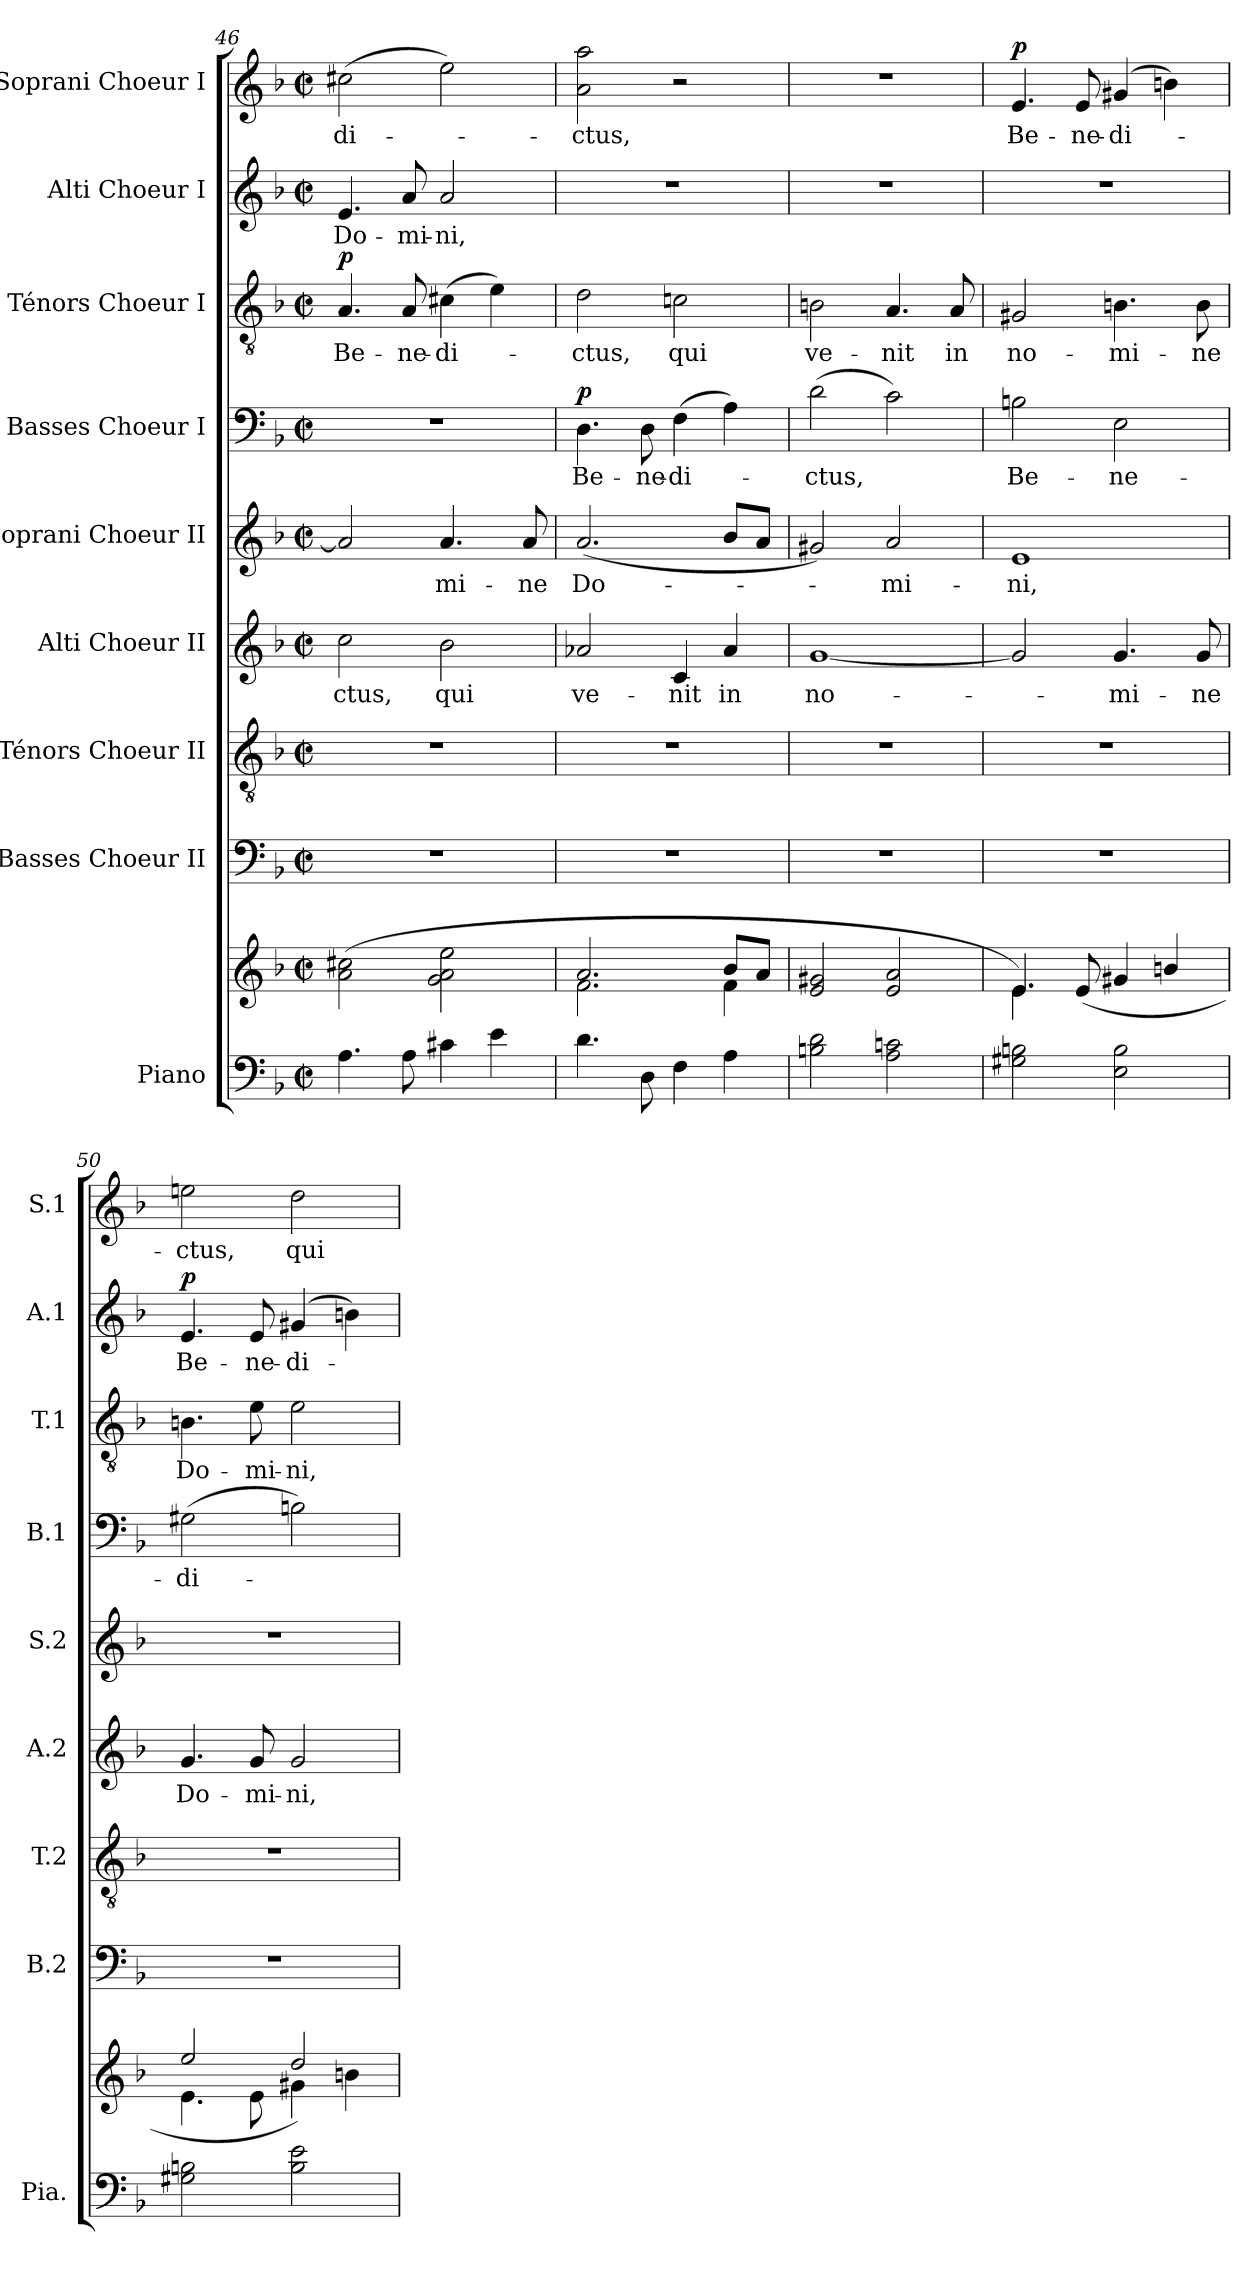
**kern	**kern	**kern	**kern	**kern	**text	**kern	**text	**kern	**text	**dynam	**kern	**text	**dynam	**kern	**text	**dynam	**kern	**text	**dynam
*part9	*part9	*part8	*part7	*part6	*part6	*part5	*part5	*part4	*part4	*part4	*part3	*part3	*part3	*part2	*part2	*part2	*part1	*part1	*part1
*staff10	*staff9	*staff8	*staff7	*staff6	*staff6	*staff5	*staff5	*staff4	*staff4	*staff4	*staff3	*staff3	*staff3	*staff2	*staff2	*staff2	*staff1	*staff1	*staff1
*I"Piano	*	*I"Basses Choeur II	*I"Ténors Choeur II	*I"Alti Choeur II	*	*I"Soprani Choeur II	*	*I"Basses Choeur I	*	*	*I"Ténors Choeur I	*	*	*I"Alti Choeur I	*	*	*I"Soprani Choeur I	*	*
*I'Pia.	*	*I'B.2	*I'T.2	*I'A.2	*	*I'S.2	*	*I'B.1	*	*	*I'T.1	*	*	*I'A.1	*	*	*I'S.1	*	*
*clefF4	*clefG2	*clefF4	*clefGv2	*clefG2	*	*clefG2	*	*clefF4	*	*	*clefGv2	*	*	*clefG2	*	*	*clefG2	*	*
*	*	*	*	*ITrd2c3	*	*	*	*	*	*	*	*	*	*	*	*	*	*	*
*k[b-]	*k[b-]	*k[b-]	*k[b-]	*k[f#c#]	*	*k[b-]	*	*k[b-]	*	*	*k[b-]	*	*	*k[b-]	*	*	*k[b-]	*	*
*M2/2	*M2/2	*M2/2	*M2/2	*M2/2	*	*M2/2	*	*M2/2	*	*	*M2/2	*	*	*M2/2	*	*	*M2/2	*	*
*met(c|)	*met(c|)	*met(c|)	*met(c|)	*met(c|)	*	*met(c|)	*	*met(c|)	*	*	*met(c|)	*	*	*met(c|)	*	*	*met(c|)	*	*
=46	=46	=46	=46	=46	=46	=46	=46	=46	=46	=46	=46	=46	=46	=46	=46	=46	=46	=46	=46
!	!	!	!	!	!	!	!	!	!	!	!	!	!LO:DY:a	!	!	!	!	!	!
4.A\	(2a\ 2cc#X\	1r	1r	2ai\	-ctus,	2a/]	.	1r	.	.	4.A/	Be-	p	4.ei/	Do-	.	(2cc#X\	-di-	.
8A\	.	.	.	.	.	.	.	.	.	.	8A/	-ne-	.	8ai/	-mi-	.	.	.	.
4c#X\	2g\ 2a\ 2ee\	.	.	2gi\	qui	4.a/	mi-	.	.	.	(4c#X\	-di-	.	2ai/	-ni,	.	2ee\)	.	.
4e\	.	.	.	.	.	.	.	.	.	.	4e\)	.	.	.	.	.	.	.	.
.	.	.	.	.	.	8a/	-ne	.	.	.	.	.	.	.	.	.	.	.	.
=47	=47	=47	=47	=47	=47	=47	=47	=47	=47	=47	=47	=47	=47	=47	=47	=47	=47	=47	=47
*	*^	*	*	*	*	*	*	*	*	*	*	*	*	*	*	*	*	*	*
!	!	!	!	!	!	!	!	!	!	!	!LO:DY:a	!	!	!	!	!	!	!	!	!
4.d\	2.a/	2.f\	1r	1r	2fni/	ve-	(2.a/	Do-	4.D\	Be-	p	2d\	-ctus,	.	1r	.	.	2a\ 2aa\	-ctus,	.
8D\	.	.	.	.	.	.	.	.	8D\	-ne-	.	.	.	.	.	.	.	.	.	.
4F\	.	.	.	.	4Ai/	-nit	.	.	(4F\	-di-	.	2cn\	qui	.	.	.	.	2r	.	.
4A\	8b-/L	4f\	.	.	4fi/	in	8b-/L	.	4A\)	.	.	.	.	.	.	.	.	.	.	.
.	8a/J	.	.	.	.	.	8a/J	.	.	.	.	.	.	.	.	.	.	.	.	.
*	*v	*v	*	*	*	*	*	*	*	*	*	*	*	*	*	*	*	*	*	*
=48	=48	=48	=48	=48	=48	=48	=48	=48	=48	=48	=48	=48	=48	=48	=48	=48	=48	=48	=48
2Bn\ 2d\	2e/ 2g#X/	1r	1r	[1ei	no-	2g#X/)	.	(2d\	-ctus,	.	2Bn\	ve-	.	1r	.	.	1r	.	.
2A\ 2cn\	2e/ 2a/	.	.	.	.	2a/	-mi-	2c\)	.	.	4.A/	-nit	.	.	.	.	.	.	.
.	.	.	.	.	.	.	.	.	.	.	8A/	in	.	.	.	.	.	.	.
!!LO:PB:g=z
=49	=49	=49	=49	=49	=49	=49	=49	=49	=49	=49	=49	=49	=49	=49	=49	=49	=49	=49	=49
*	*^	*	*	*	*	*	*	*	*	*	*	*	*	*	*	*	*	*	*
!	!	!	!	!	!	!	!	!	!	!	!	!	!	!	!	!	!	!	!	!LO:DY:a
2G#X\ 2Bn\	4.e/)	4.e\	1r	1r	2ei/]	.	1e	-ni,	2Bn\	Be-	.	2G#X/	no-	.	1r	.	.	4.e/	Be-	p
.	(8e/	2ryy	.	.	.	.	.	.	.	.	.	.	.	.	.	.	.	8e/	-ne-	.
2E\ 2B\	4g#X/	.	.	.	4.ei/	-mi-	.	.	2E\	-ne-	.	4.Bn\	-mi-	.	.	.	.	(4g#X/	-di-	.
.	4bn/	.	.	.	.	.	.	.	.	.	.	.	.	.	.	.	.	4bn\)	.	.
.	.	8ryy	.	.	8ei/	-ne	.	.	.	.	.	8B\	-ne	.	.	.	.	.	.	.
=50	=50	=50	=50	=50	=50	=50	=50	=50	=50	=50	=50	=50	=50	=50	=50	=50	=50	=50	=50	=50
!	!	!	!	!	!	!	!	!	!	!	!	!	!	!	!	!	!LO:DY:a	!	!	!
2G#X\ 2Bn\	2ee/	4.e\	1r	1r	4.ei/	Do-	1r	.	(2G#X\	-di-	.	4.Bn\	Do-	.	4.ei/	Be-	p	2een\	-ctus,	.
.	.	8e\	.	.	8ei/	-mi-	.	.	.	.	.	8e\	-mi-	.	8ei/	-ne-	.	.	.	.
2B\ 2e\	2dd/)	4g#X\	.	.	2ei/	-ni,	.	.	2Bn\)	.	.	2e\	-ni,	.	(4g#Xi/	-di-	.	2dd\	qui	.
.	.	4bn\	.	.	.	.	.	.	.	.	.	.	.	.	4bni\)	.	.	.	.	.
*	*v	*v	*	*	*	*	*	*	*	*	*	*	*	*	*	*	*	*	*	*
=	=	=	=	=	=	=	=	=	=	=	=	=	=	=	=	=	=	=	=
*-	*-	*-	*-	*-	*-	*-	*-	*-	*-	*-	*-	*-	*-	*-	*-	*-	*-	*-	*-
